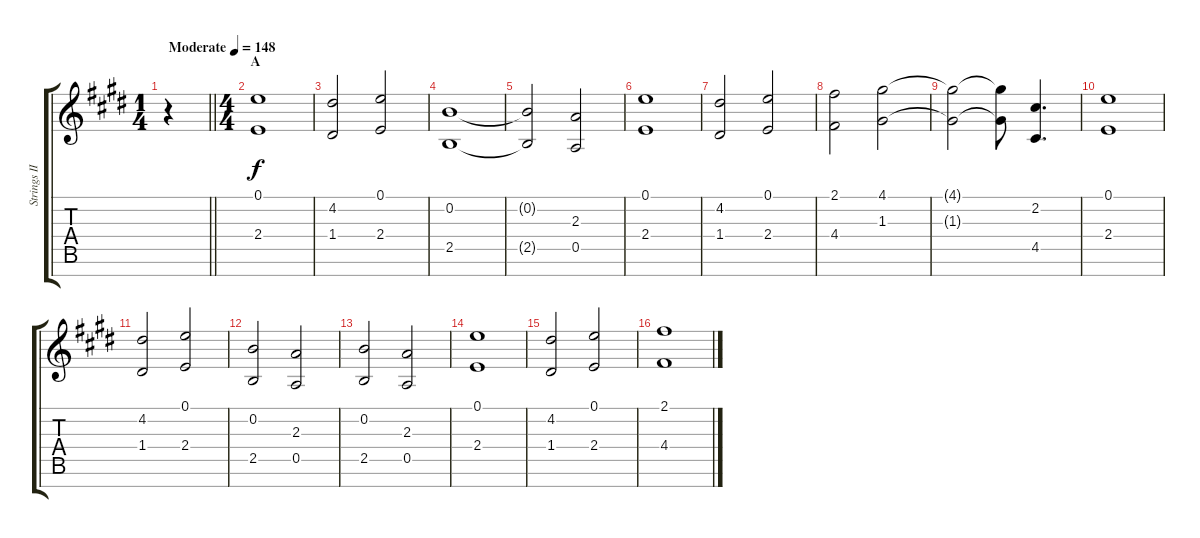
\track ("Strings III" "Strings II") {instrument stringensemble1}
\staff {score tabs}
\tuning (E5 B4 G4 D4 A3 E3 B2) {hide}
\ts (1 4)
\tempo (148 "Moderate")
\clef g2
\barLineRight lightlight
\ks e
r.4{dy f instrument stringensemble1} |
\ts (4 4)
\section ("" "A")
(0.1 2.4).1 |
(4.2 1.4).2 (0.1 2.4).2 |
(0.2 2.5).1 |
(0.2{t} 2.5{t}).2 (2.3 0.5).2 |
(0.1 2.4).1 |
(4.2 1.4).2 (0.1 2.4).2 |
(2.1 4.4).2 (4.1 1.3).2 |
(4.1{t} 1.3{t}).2 (4.1{t} 1.3{t}).8 (2.2 4.5).4{d} |
(0.1 2.4).1 |
(4.2 1.4).2 (0.1 2.4).2 |
(0.2 2.5).2 (2.3 0.5).2 |
(0.2 2.5).2 (2.3 0.5).2 |
(0.1 2.4).1 |
(4.2 1.4).2 (0.1 2.4).2 |
(2.1 4.4).1
